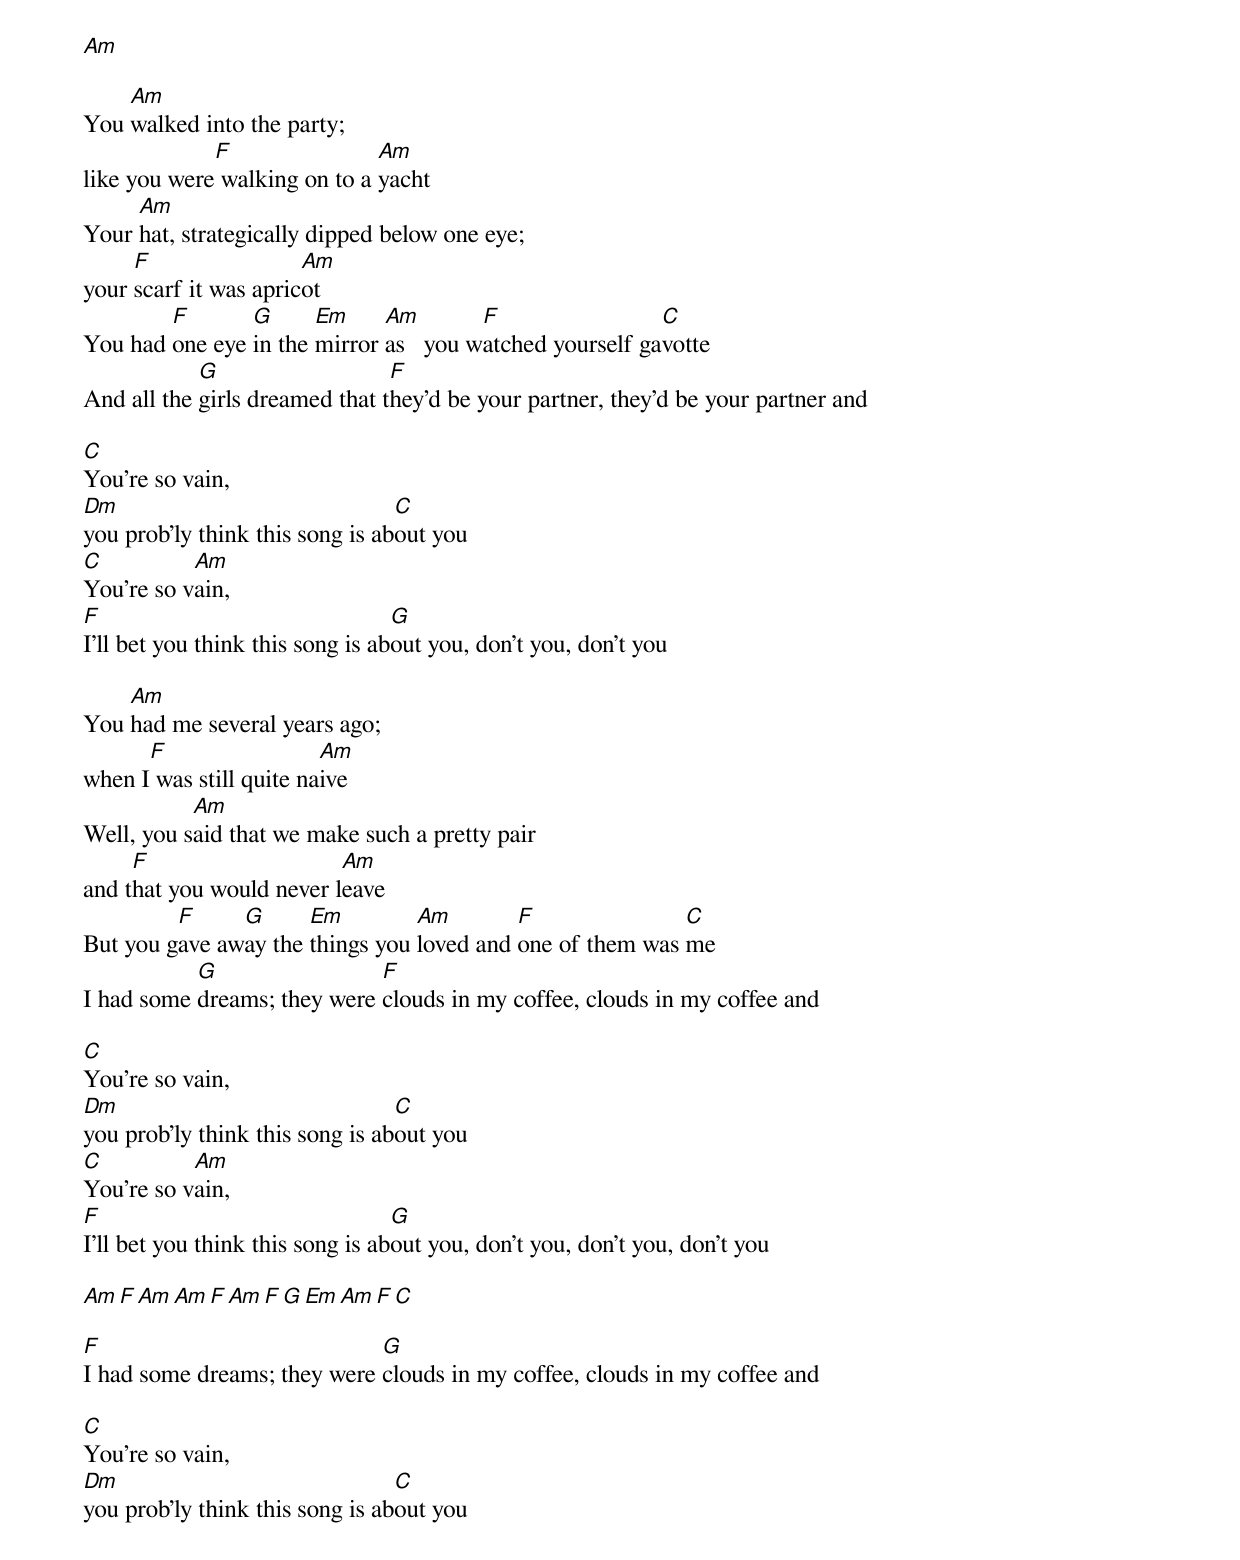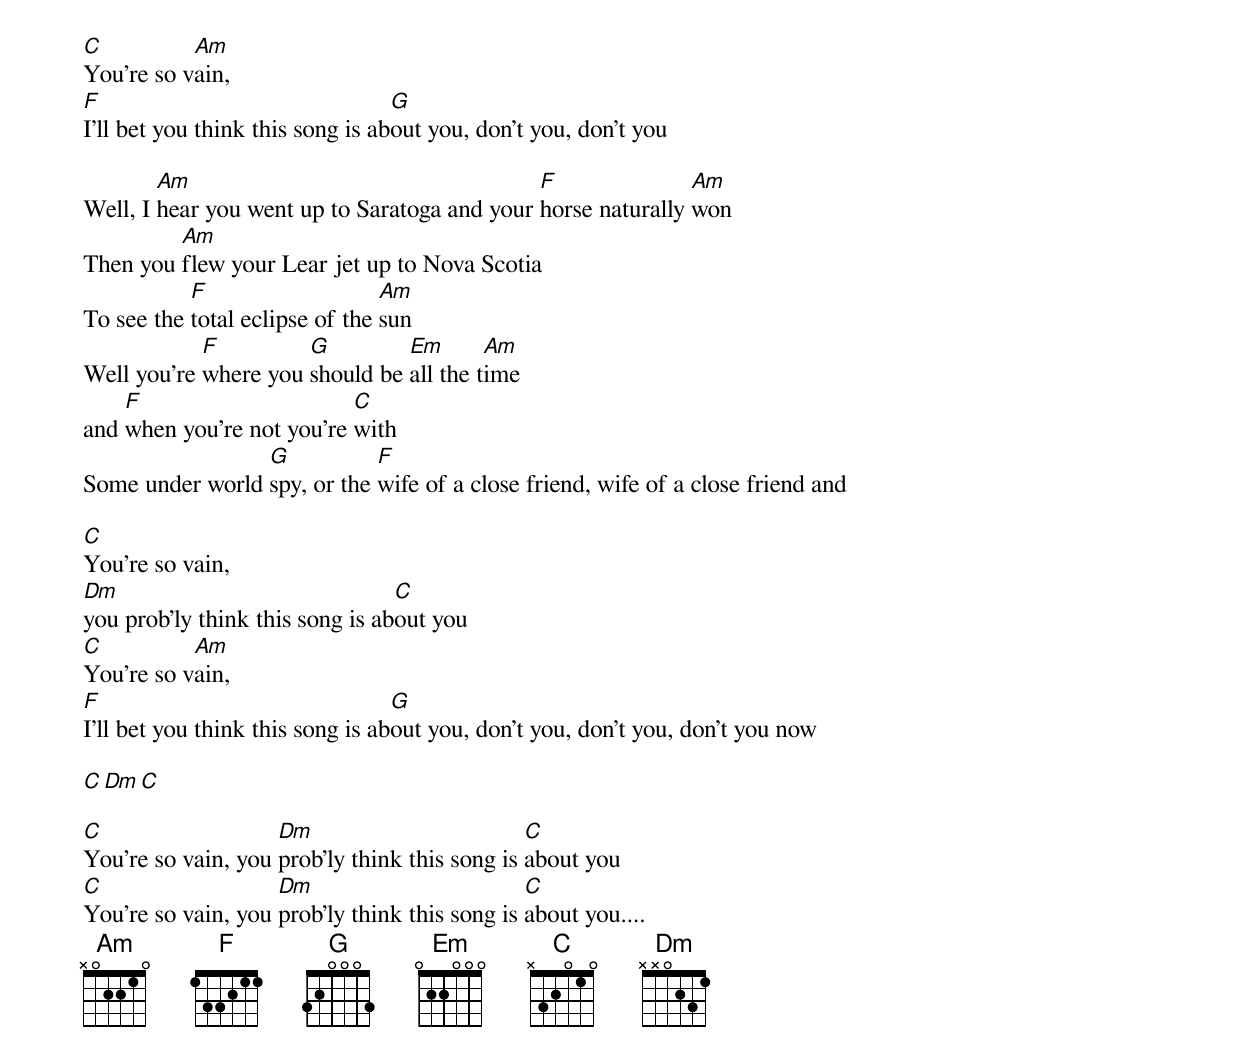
[Am]

You [Am]walked into the party;
like you were[F] walking on to a [Am]yacht
Your [Am]hat, strategically dipped below one eye;
your [F]scarf it was apric[Am]ot
You had [F]one eye [G]in the [Em]mirror [Am]as   you w[F]atched yourself ga[C]votte
And all the [G]girls dreamed that t[F]hey’d be your partner, they'd be your partner and

[C]You're so vain,
[Dm]you prob'ly think this song is ab[C]out you
[C]You're so v[Am]ain,
[F]I’ll bet you think this song is ab[G]out you, don't you, don't you

You [Am]had me several years ago;
when I[F] was still quite na[Am]ive
Well, you s[Am]aid that we make such a pretty pair
and t[F]hat you would never l[Am]eave
But you g[F]ave aw[G]ay the [Em]things you [Am]loved and [F]one of them was [C]me
I had some [G]dreams; they were [F]clouds in my coffee, clouds in my coffee and

[C]You're so vain,
[Dm]you prob'ly think this song is ab[C]out you
[C]You're so v[Am]ain,
[F]I’ll bet you think this song is ab[G]out you, don't you, don't you, don't you

[Am][F][Am][Am][F][Am][F][G][Em][Am][F][C]

[F]I had some dreams; they were [G]clouds in my coffee, clouds in my coffee and

[C]You're so vain,
[Dm]you prob'ly think this song is ab[C]out you
[C]You're so v[Am]ain,
[F]I’ll bet you think this song is ab[G]out you, don't you, don't you

Well, I [Am]hear you went up to Saratoga and your [F]horse naturally [Am]won
Then you [Am]flew your Lear jet up to Nova Scotia
To see the [F]total eclipse of the [Am]sun
Well you're [F]where you [G]should be [Em]all the t[Am]ime
and [F]when you're not you're [C]with
Some under world [G]spy, or the [F]wife of a close friend, wife of a close friend and

[C]You're so vain,
[Dm]you prob'ly think this song is ab[C]out you
[C]You're so v[Am]ain,
[F]I’ll bet you think this song is ab[G]out you, don't you, don't you, don't you now

[C][Dm][C]

[C]You're so vain, you [Dm]prob'ly think this song is [C]about you
[C]You're so vain, you [Dm]prob'ly think this song is [C]about you....
